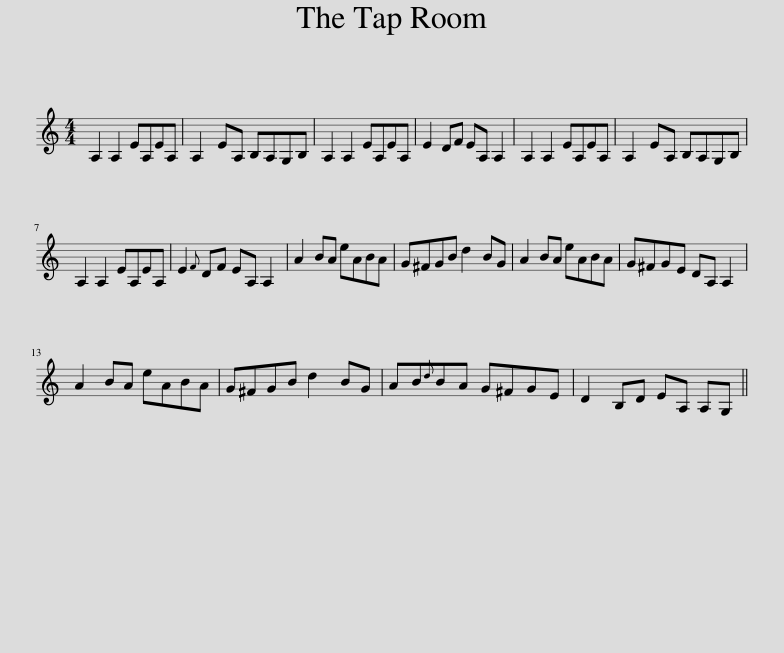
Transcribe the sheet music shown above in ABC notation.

X:1
L:1/8
M:4/4
I:linebreak $
K:C
V:1 treble
V:1
 A,2 A,2 EA,EA, | A,2 EA, B,A,G,B, | A,2 A,2 EA,EA, | E2 DF EA, A,2 | A,2 A,2 EA,EA, | %5
 A,2 EA, B,A,G,B, |$ A,2 A,2 EA,EA, | E2{F} DF EA, A,2 | A2 BA eABA | G^FGB d2 BG | %10
 A2 BA eABA | G^FGE DA, A,2 |$ A2 BA eABA | G^FGB d2 BG | AB{d}BA G^FGE | %15
 D2 B,D EA, A,G, || %16
